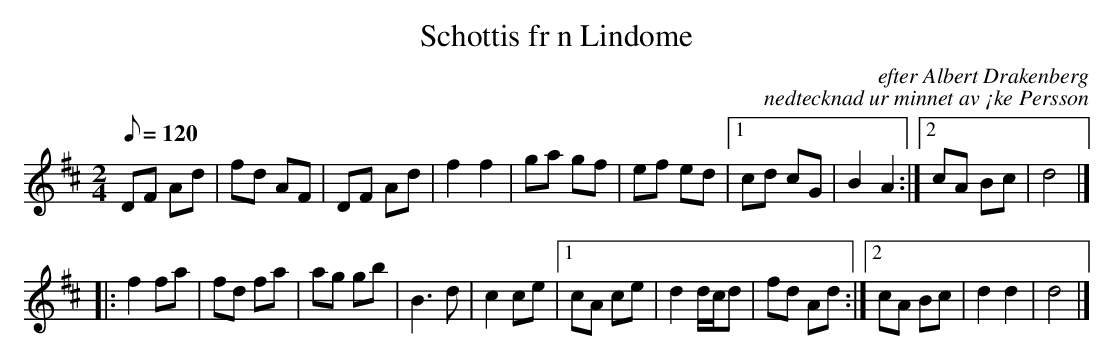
X:1
T:Schottis fr n Lindome
C:efter Albert Drakenberg
C:nedtecknad ur minnet av ¡ke Persson
M:2/4
L:1/8
K:D
Q:120
DF Ad | fd AF | DF Ad | f2 f2 | ga gf | ef ed |1 cd cG | B2 A2 :|2 cA Bc | d4 |]
|: f2 fa | fd fa | ag gb | B3 d | c2 ce |1 cA ce | d2 d/c/d | fd Ad :|2 cA Bc | d2 d2 | d4 |]
